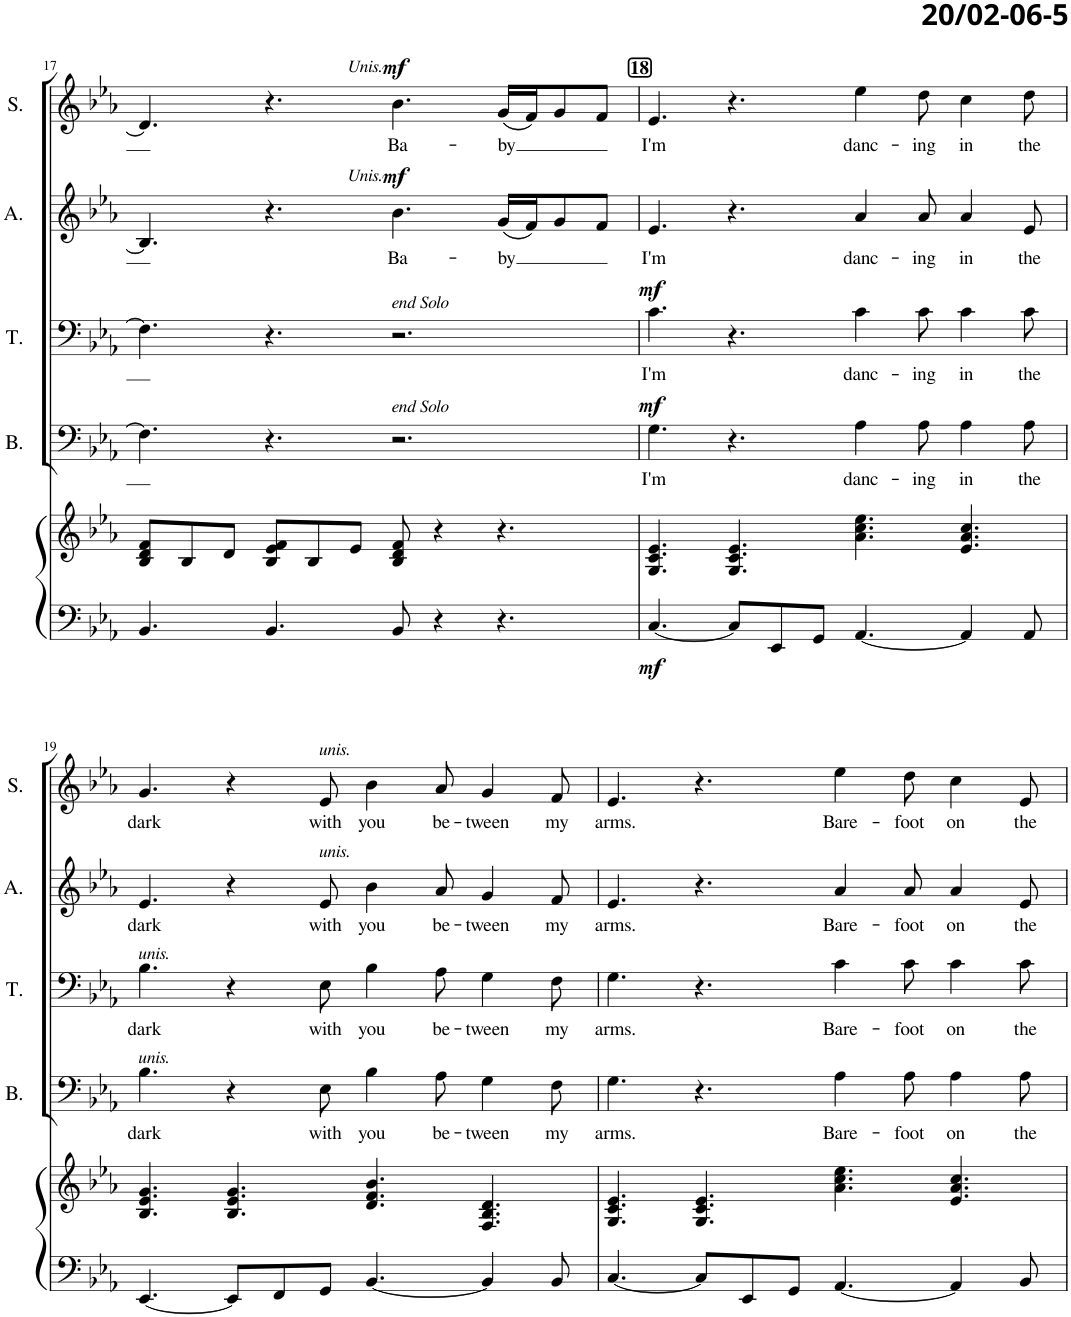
**kern	**kern	**dynam	**kern	**text	**dynam	**kern	**text	**dynam	**kern	**text	**dynam	**kern	**text	**dynam
*part5	*part5	*part5	*part4	*part4	*part4	*part3	*part3	*part3	*part2	*part2	*part2	*part1	*part1	*part1
*staff6	*staff5	*staff5/6	*staff4	*staff4	*staff4	*staff3	*staff3	*staff3	*staff2	*staff2	*staff2	*staff1	*staff1	*staff1
*I"Piano	*	*	*I"Bas	*	*	*I"Tenor	*	*	*I"Alt	*	*	*I"Sopraan	*	*
*I'Pno	*	*	*I'B.	*	*	*I'T.	*	*	*I'A.	*	*	*I'S.	*	*
!!LO:PB:g=z
*clefF4	*clefG2	*	*clefF4	*	*	*clefF4	*	*	*clefG2	*	*	*clefG2	*	*
*	*	*	*Trd12c21	*	*	*	*	*	*	*	*	*Trd1c2	*	*
*k[b-e-a-]	*k[b-e-a-]	*	*k[b-e-a-]	*	*	*k[b-e-a-]	*	*	*k[b-e-a-]	*	*	*k[b-e-a-]	*	*
*M12/8	*M12/8	*	*M12/8	*	*	*M12/8	*	*	*M12/8	*	*	*M12/8	*	*
=17	=17	=17	=17	=17	=17	=17	=17	=17	=17	=17	=17	=17	=17	=17
4.BB-/	8B-/ 8d/ 8f/L	.	4.F\]	.	.	4.F\]	.	.	4.B-/]	.	.	4.d/]	.	.
.	8B-/	.	.	.	.	.	.	.	.	.	.	.	.	.
.	8d/J	.	.	.	.	.	.	.	.	.	.	.	.	.
4.BB-/	8B-/ 8e-/ 8f/L	.	4.r	.	.	4.r	.	.	4.r	.	.	4.r	.	.
.	8B-/	.	.	.	.	.	.	.	.	.	.	.	.	.
.	8e-/J	.	.	.	.	.	.	.	.	.	.	.	.	.
!	!	!	!	!	!	!	!	!	!	!	!	!LO:TX:a:i:t=Unis.	!	!
!	!	!	!	!	!	!	!	!	!LO:TX:a:i:t=Unis.	!	!	!	!	!
!	!	!	!	!	!	!LO:TX:a:i:t=end Solo	!	!	!	!	!	!	!	!
!	!	!	!LO:TX:a:i:t=end Solo	!	!	!	!	!	!	!	!	!	!	!
!	!	!	!	!	!	!	!	!	!	!LO:LY:b	!LO:DY:a	!	!LO:LY:b	!LO:DY:a
8BB-/	8B-/ 8d/ 8f/	.	2.r	.	.	2.r	.	.	4.b-\	Ba-	mf	4.b-\	Ba-	mf
4r	4r	.	.	.	.	.	.	.	.	.	.	.	.	.
!	!	!	!	!	!	!	!	!	!	!LO:LY:b	!	!	!LO:LY:b	!
4.r	4.r	.	.	.	.	.	.	.	(16g/LL	-by	.	(16g/LL	-by	.
.	.	.	.	.	.	.	.	.	16f/J)	.	.	16f/J)	.	.
.	.	.	.	.	.	.	.	.	8g/	.	.	8g/	.	.
.	.	.	.	.	.	.	.	.	8f/J	.	.	8f/J	.	.
!!LO:REH:place=s1:a:B:cj:fs=11:t=18
=18	=18	=18	=18	=18	=18	=18	=18	=18	=18	=18	=18	=18	=18	=18
!	!	!LO:DY:b=2	!	!LO:LY:b	!LO:DY:a	!	!LO:LY:b	!LO:DY:a	!	!LO:LY:b	!	!	!LO:LY:b	!
[4.C/	4.G/ 4.c/ 4.e-/	mf	4.G\	I'm	mf	4.c\	I'm	mf	4.e-/	I'm	.	4.e-/	I'm	.
8C/L]	4.G/ 4.c/ 4.e-/	.	4.r	.	.	4.r	.	.	4.r	.	.	4.r	.	.
8EE-/	.	.	.	.	.	.	.	.	.	.	.	.	.	.
8GG/J	.	.	.	.	.	.	.	.	.	.	.	.	.	.
!	!	!	!	!LO:LY:b	!	!	!LO:LY:b	!	!	!LO:LY:b	!	!	!LO:LY:b	!
[4.AA-/	4.a-\ 4.cc\ 4.ee-\	.	4A-\	danc-	.	4c\	danc-	.	4a-/	danc-	.	4ee-\	danc-	.
!	!	!	!	!LO:LY:b	!	!	!LO:LY:b	!	!	!LO:LY:b	!	!	!LO:LY:b	!
.	.	.	8A-\	-ing	.	8c\	-ing	.	8a-/	-ing	.	8dd\	-ing	.
!	!	!	!	!LO:LY:b	!	!	!LO:LY:b	!	!	!LO:LY:b	!	!	!LO:LY:b	!
4AA-/]	4.e-/ 4.a-/ 4.cc/	.	4A-\	in	.	4c\	in	.	4a-/	in	.	4cc\	in	.
!	!	!	!	!LO:LY:b	!	!	!LO:LY:b	!	!	!LO:LY:b	!	!	!LO:LY:b	!
8AA-/	.	.	8A-\	the	.	8c\	the	.	8e-/	the	.	8dd\	the	.
!!LO:LB:g=z
=19	=19	=19	=19	=19	=19	=19	=19	=19	=19	=19	=19	=19	=19	=19
!	!	!	!	!	!	!LO:TX:a:i:t=unis.	!	!	!	!	!	!	!	!
!	!	!	!LO:TX:a:i:t=unis.	!	!	!	!	!	!	!	!	!	!	!
!	!	!	!	!LO:LY:b	!	!	!LO:LY:b	!	!	!LO:LY:b	!	!	!LO:LY:b	!
[4.EE-/	4.B-/ 4.e-/ 4.g/	.	4.B-\	dark	.	4.B-\	dark	.	4.e-/	dark	.	4.g/	dark	.
8EE-/L]	4.B-/ 4.e-/ 4.g/	.	4r	.	.	4r	.	.	4r	.	.	4r	.	.
8FF/	.	.	.	.	.	.	.	.	.	.	.	.	.	.
!	!	!	!	!	!	!	!	!	!	!	!	!LO:TX:a:i:t=unis.	!	!
!	!	!	!	!	!	!	!	!	!LO:TX:a:i:t=unis.	!	!	!	!	!
!	!	!	!	!LO:LY:b	!	!	!LO:LY:b	!	!	!LO:LY:b	!	!	!LO:LY:b	!
8GG/J	.	.	8E-\	with	.	8E-\	with	.	8e-/	with	.	8e-/	with	.
!	!	!	!	!LO:LY:b	!	!	!LO:LY:b	!	!	!LO:LY:b	!	!	!LO:LY:b	!
[4.BB-/	4.d/ 4.f/ 4.b-/	.	4B-\	you	.	4B-\	you	.	4b-\	you	.	4b-\	you	.
!	!	!	!	!LO:LY:b	!	!	!LO:LY:b	!	!	!LO:LY:b	!	!	!LO:LY:b	!
.	.	.	8A-\	be-	.	8A-\	be-	.	8a-/	be-	.	8a-/	be-	.
!	!	!	!	!LO:LY:b	!	!	!LO:LY:b	!	!	!LO:LY:b	!	!	!LO:LY:b	!
4BB-/]	4.F/ 4.B-/ 4.d/	.	4G\	-tween	.	4G\	-tween	.	4g/	-tween	.	4g/	-tween	.
!	!	!	!	!LO:LY:b	!	!	!LO:LY:b	!	!	!LO:LY:b	!	!	!LO:LY:b	!
8BB-/	.	.	8F\	my	.	8F\	my	.	8f/	my	.	8f/	my	.
=20	=20	=20	=20	=20	=20	=20	=20	=20	=20	=20	=20	=20	=20	=20
!	!	!	!	!LO:LY:b	!	!	!LO:LY:b	!	!	!LO:LY:b	!	!	!LO:LY:b	!
[4.C/	4.G/ 4.c/ 4.e-/	.	4.G\	arms.	.	4.G\	arms.	.	4.e-/	arms.	.	4.e-/	arms.	.
8C/L]	4.G/ 4.c/ 4.e-/	.	4.r	.	.	4.r	.	.	4.r	.	.	4.r	.	.
8EE-/	.	.	.	.	.	.	.	.	.	.	.	.	.	.
8GG/J	.	.	.	.	.	.	.	.	.	.	.	.	.	.
!	!	!	!	!LO:LY:b	!	!	!LO:LY:b	!	!	!LO:LY:b	!	!	!LO:LY:b	!
[4.AA-/	4.a-\ 4.cc\ 4.ee-\	.	4A-\	Bare-	.	4c\	Bare-	.	4a-/	Bare-	.	4ee-\	Bare-	.
!	!	!	!	!LO:LY:b	!	!	!LO:LY:b	!	!	!LO:LY:b	!	!	!LO:LY:b	!
.	.	.	8A-\	-foot	.	8c\	-foot	.	8a-/	-foot	.	8dd\	-foot	.
!	!	!	!	!LO:LY:b	!	!	!LO:LY:b	!	!	!LO:LY:b	!	!	!LO:LY:b	!
4AA-/]	4.e-/ 4.a-/ 4.cc/	.	4A-\	on	.	4c\	on	.	4a-/	on	.	4cc\	on	.
!	!	!	!	!LO:LY:b	!	!	!LO:LY:b	!	!	!LO:LY:b	!	!	!LO:LY:b	!
8BB-/	.	.	8A-\	the	.	8c\	the	.	8e-/	the	.	8e-/	the	.
=	=	=	=	=	=	=	=	=	=	=	=	=	=	=
*-	*-	*-	*-	*-	*-	*-	*-	*-	*-	*-	*-	*-	*-	*-
